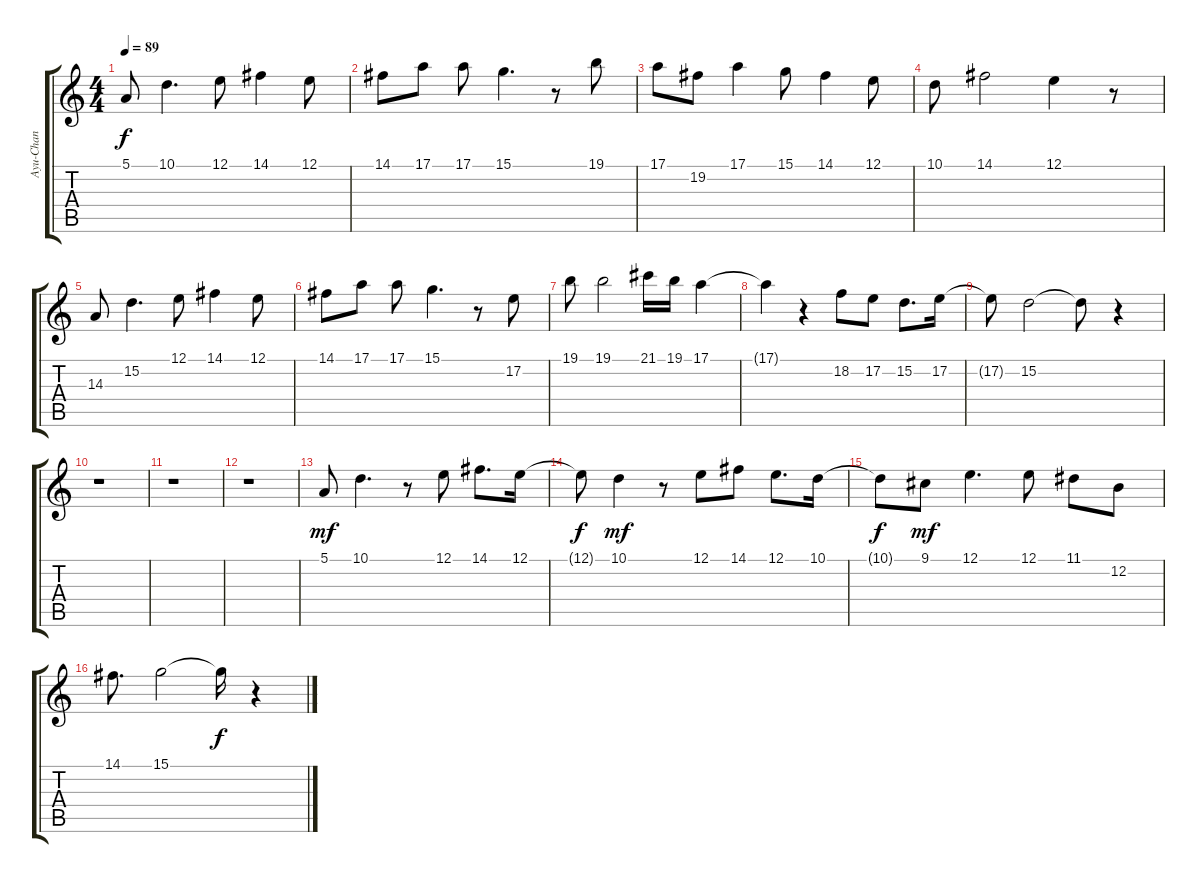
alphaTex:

\track ("Ayu-Chan" "Ayu-Chan") {instrument flute}
\staff {score tabs}
\tuning (E4 B3 G3 D3 A2 E2) {hide}
\ts (4 4)
\tempo 89
\clef g2
\ks c
5.1.8{dy f} 10.1.4{d} 12.1.8 14.1.4 12.1.8 |
14.1.8 17.1.8 17.1.8 15.1.4{d} r.8 19.1.8 |
17.1.8 19.2.8 17.1.4 15.1.8 14.1.4 12.1.8 |
10.1.8 14.1.2 12.1.4 r.8 |
14.3.8 15.2.4{d} 12.1.8 14.1.4 12.1.8 |
14.1.8 17.1.8 17.1.8 15.1.4{d} r.8 17.2.8 |
19.1.8 19.1.2 21.1.16 19.1.16 17.1.4 |
17.1{t}.4 r.4 18.2.8 17.2.8 15.2.8{d} 17.2.16 |
17.2{t}.8 15.2.2 15.2{t}.8 r.4 |
r.1 |
r.1 |
r.1 |
5.1.8{dy mf} 10.1.4{d} r.8 12.1.8 14.1.8{d} 12.1.16 |
12.1{t}.8{dy f} 10.1.4{dy mf} r.8 12.1.8 14.1.8 12.1.8{d} 10.1.16 |
10.1{t}.8{dy f} 9.1.8{dy mf} 12.1.4{d} 12.1.8 11.1.8 12.2.8 |
14.1.8{d} 15.1.2 15.1{t}.16{dy f} r.4
